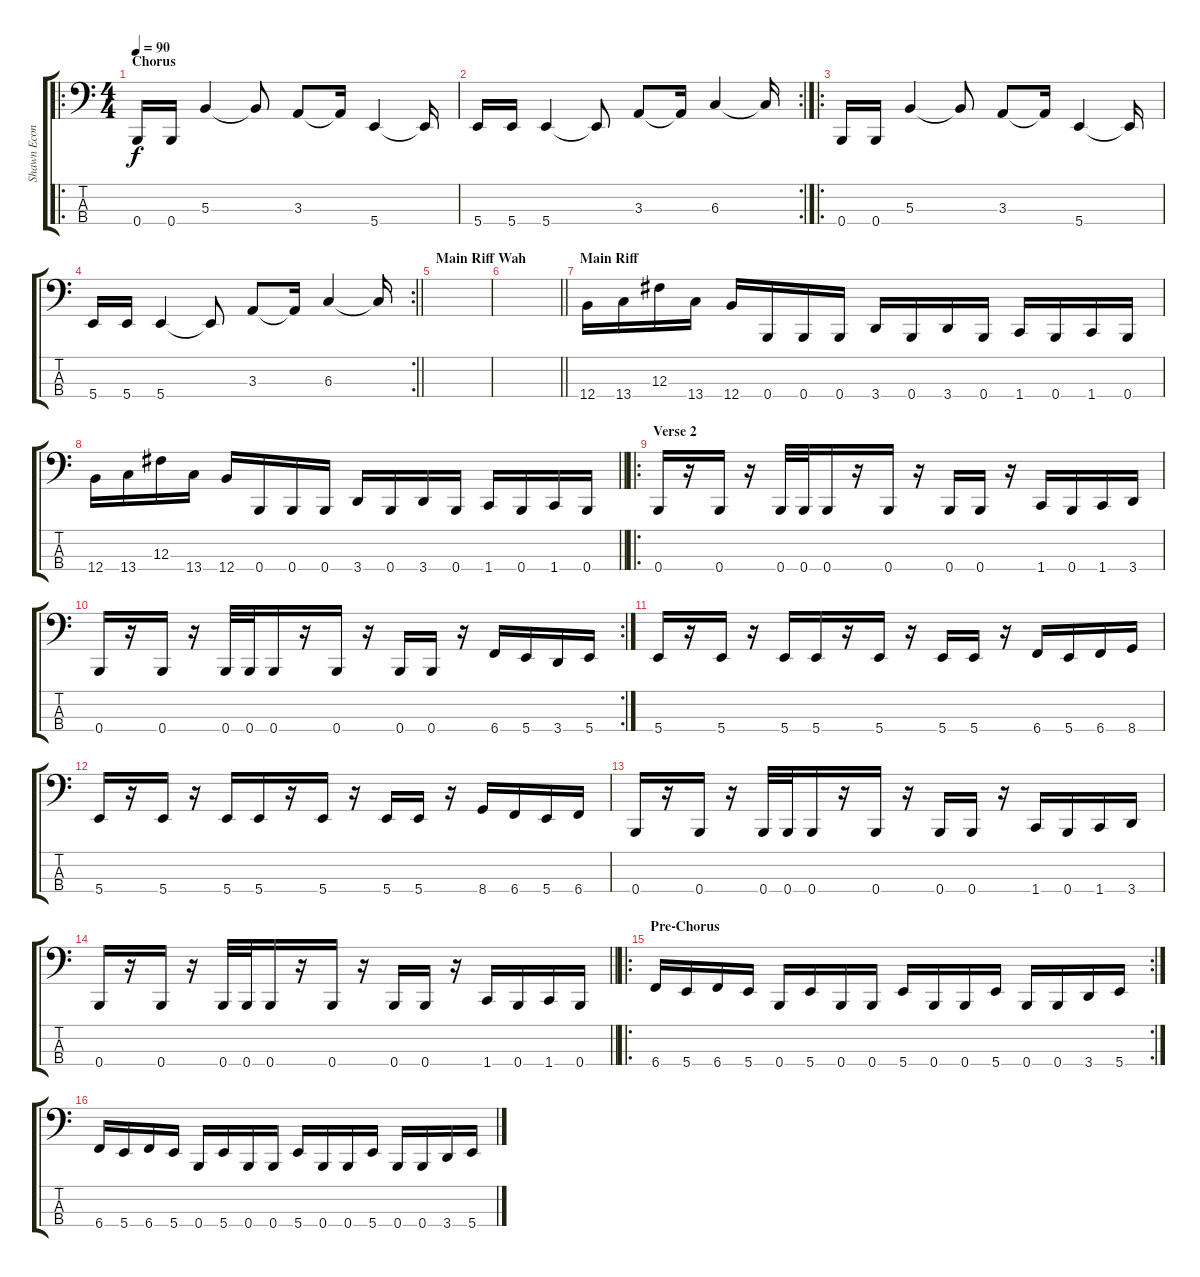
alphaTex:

\track ("Shawn Economaki" "Shawn Econ") {instrument electricbasspick}
\staff {score tabs}
\tuning (E2 B1 Gb1 B0) {hide}
\ro
\ts (4 4)
\section ("" "Chorus")
\tempo 90
\clef f4
\ks c
0.4.16{dy f} 0.4.16 5.3.4 5.3{t}.8 3.3.8 3.3{t}.16 5.4.4 5.4{t}.16 |
\rc 2
5.4.16 5.4.16 5.4.4 5.4{t}.8 3.3.8 3.3{t}.16 6.3.4 6.3{t}.16 |
\ro
0.4.16 0.4.16 5.3.4 5.3{t}.8 3.3.8 3.3{t}.16 5.4.4 5.4{t}.16 |
\rc 2
\barLineRight lightlight
5.4.16 5.4.16 5.4.4 5.4{t}.8 3.3.8 3.3{t}.16 6.3.4 6.3{t}.16 |
\section ("" "Main Riff Wah")
|
\barLineRight lightlight
|
\section ("" "Main Riff")
12.4.16{volume 15} 13.4.16 12.3.16 13.4.16 12.4.16 0.4.16 0.4.16 0.4.16 3.4.16 0.4.16 3.4.16 0.4.16 1.4.16 0.4.16 1.4.16 0.4.16 |
\barLineRight lightlight
12.4.16{volume 15} 13.4.16 12.3.16 13.4.16 12.4.16 0.4.16 0.4.16 0.4.16 3.4.16 0.4.16 3.4.16 0.4.16 1.4.16 0.4.16 1.4.16 0.4.16 |
\ro
\section ("" "Verse 2")
0.4.16 r.16 0.4.16 r.16 0.4.32 0.4.32 0.4.16 r.16 0.4.16 r.16 0.4.16 0.4.16 r.16 1.4.16 0.4.16 1.4.16 3.4.16 |
\rc 2
0.4.16 r.16 0.4.16 r.16 0.4.32 0.4.32 0.4.16 r.16 0.4.16 r.16 0.4.16 0.4.16 r.16 6.4.16 5.4.16 3.4.16 5.4.16 |
5.4.16 r.16 5.4.16 r.16 5.4.16 5.4.16 r.16 5.4.16 r.16 5.4.16 5.4.16 r.16 6.4.16 5.4.16 6.4.16 8.4.16 |
5.4.16 r.16 5.4.16 r.16 5.4.16 5.4.16 r.16 5.4.16 r.16 5.4.16 5.4.16 r.16 8.4.16 6.4.16 5.4.16 6.4.16 |
0.4.16 r.16 0.4.16 r.16 0.4.32 0.4.32 0.4.16 r.16 0.4.16 r.16 0.4.16 0.4.16 r.16 1.4.16 0.4.16 1.4.16 3.4.16 |
\barLineRight lightlight
0.4.16 r.16 0.4.16 r.16 0.4.32 0.4.32 0.4.16 r.16 0.4.16 r.16 0.4.16 0.4.16 r.16 1.4.16 0.4.16 1.4.16 0.4.16 |
\ro
\rc 2
\section ("" "Pre-Chorus")
6.4.16 5.4.16 6.4.16 5.4.16 0.4.16 5.4.16 0.4.16 0.4.16 5.4.16 0.4.16 0.4.16 5.4.16 0.4.16 0.4.16 3.4.16 5.4.16 |
6.4.16 5.4.16 6.4.16 5.4.16 0.4.16 5.4.16 0.4.16 0.4.16 5.4.16 0.4.16 0.4.16 5.4.16 0.4.16 0.4.16 3.4.16 5.4.16
